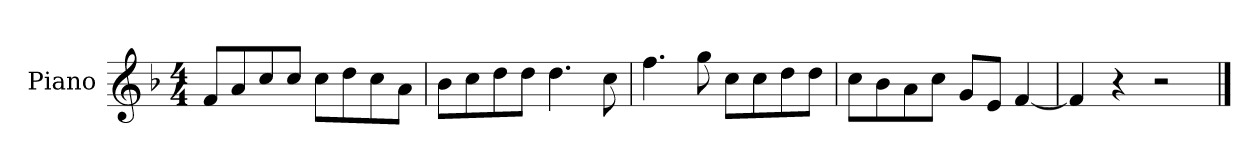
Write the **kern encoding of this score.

**kern
*part1
*staff1
*I"Piano
*I'P-no
*clefG2
*k[b-]
*M4/4
*MM90
=1
8f/L
8a/
8cc/
8cc/J
8cc\L
8dd\
8cc\
8a\J
=2
8b-\L
8cc\
8dd\
8dd\J
4.dd\
8cc\
=3
4.ff\
8gg\
8cc\L
8cc\
8dd\
8dd\J
=4
8cc\L
8b-\
8a\
8cc\J
8g/L
8e/J
[4f/
=5
4f/]
4r
2r
==
*-
